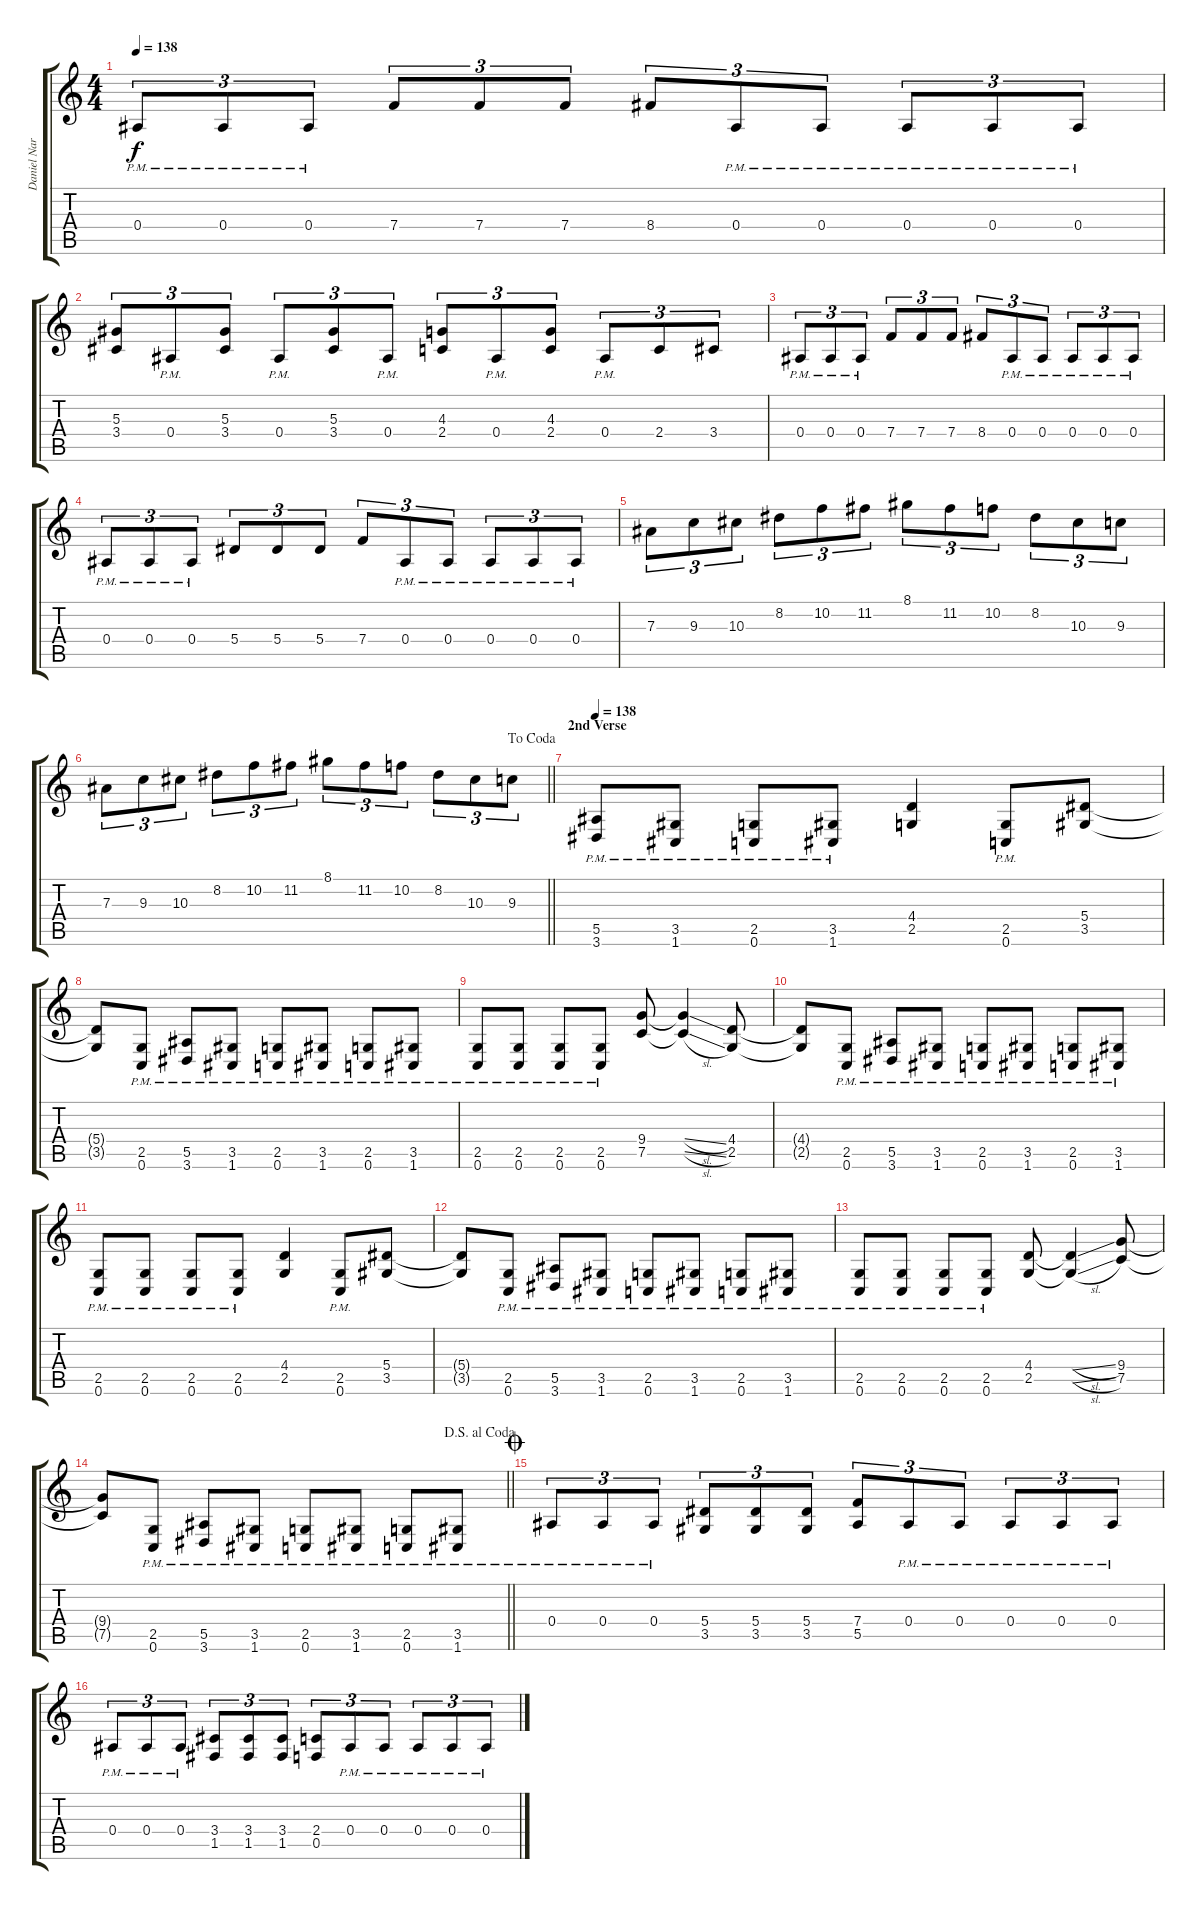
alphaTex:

\track ("Daniel Nargang" "Daniel Nar") {instrument overdrivenguitar}
\staff {score tabs}
\tuning (C4 G3 Eb3 Bb2 F2 C2) {hide}
\ts (4 4)
\tempo 138
\clef g2
\ks c
0.4{pm}.8{tu (3 2) dy f} 0.4{pm}.8{tu (3 2)} 0.4{pm}.8{tu (3 2)} 7.4.8{tu (3 2)} 7.4.8{tu (3 2)} 7.4.8{tu (3 2)} 8.4.8{tu (3 2)} 0.4{pm}.8{tu (3 2)} 0.4{pm}.8{tu (3 2)} 0.4{pm}.8{tu (3 2)} 0.4{pm}.8{tu (3 2)} 0.4{pm}.8{tu (3 2)} |
(5.3 3.4).8{tu (3 2)} 0.4{pm}.8{tu (3 2)} (5.3 3.4).8{tu (3 2)} 0.4{pm}.8{tu (3 2)} (5.3 3.4).8{tu (3 2)} 0.4{pm}.8{tu (3 2)} (4.3 2.4).8{tu (3 2)} 0.4{pm}.8{tu (3 2)} (4.3 2.4).8{tu (3 2)} 0.4{pm}.8{tu (3 2)} 2.4.8{tu (3 2)} 3.4.8{tu (3 2)} |
0.4{pm}.8{tu (3 2)} 0.4{pm}.8{tu (3 2)} 0.4{pm}.8{tu (3 2)} 7.4.8{tu (3 2)} 7.4.8{tu (3 2)} 7.4.8{tu (3 2)} 8.4.8{tu (3 2)} 0.4{pm}.8{tu (3 2)} 0.4{pm}.8{tu (3 2)} 0.4{pm}.8{tu (3 2)} 0.4{pm}.8{tu (3 2)} 0.4{pm}.8{tu (3 2)} |
0.4{pm}.8{tu (3 2)} 0.4{pm}.8{tu (3 2)} 0.4{pm}.8{tu (3 2)} 5.4.8{tu (3 2)} 5.4.8{tu (3 2)} 5.4.8{tu (3 2)} 7.4.8{tu (3 2)} 0.4{pm}.8{tu (3 2)} 0.4{pm}.8{tu (3 2)} 0.4{pm}.8{tu (3 2)} 0.4{pm}.8{tu (3 2)} 0.4{pm}.8{tu (3 2)} |
7.3.8{tu (3 2)} 9.3.8{tu (3 2)} 10.3.8{tu (3 2)} 8.2.8{tu (3 2)} 10.2.8{tu (3 2)} 11.2.8{tu (3 2)} 8.1.8{tu (3 2)} 11.2.8{tu (3 2)} 10.2.8{tu (3 2)} 8.2.8{tu (3 2)} 10.3.8{tu (3 2)} 9.3.8{tu (3 2)} |
\jump dacoda
\barLineRight lightlight
7.3.8{tu (3 2)} 9.3.8{tu (3 2)} 10.3.8{tu (3 2)} 8.2.8{tu (3 2)} 10.2.8{tu (3 2)} 11.2.8{tu (3 2)} 8.1.8{tu (3 2)} 11.2.8{tu (3 2)} 10.2.8{tu (3 2)} 8.2.8{tu (3 2)} 10.3.8{tu (3 2)} 9.3.8{tu (3 2)} |
\section ("" "2nd Verse")
\tempo 138
(5.5{pm} 3.6{pm}).8 (3.5{pm} 1.6{pm}).8 (2.5{pm} 0.6{pm}).8 (3.5{pm} 1.6{pm}).8 (4.4 2.5).4 (2.5{pm} 0.6{pm}).8 (5.4 3.5).8 |
(5.4{t} 3.5{t}).8 (2.5{pm} 0.6{pm}).8 (5.5{pm} 3.6{pm}).8 (3.5{pm} 1.6{pm}).8 (2.5{pm} 0.6{pm}).8 (3.5{pm} 1.6{pm}).8 (2.5{pm} 0.6{pm}).8 (3.5{pm} 1.6{pm}).8 |
(2.5{pm} 0.6{pm}).8 (2.5{pm} 0.6{pm}).8 (2.5{pm} 0.6{pm}).8 (2.5{pm} 0.6{pm}).8 (9.4 7.5).8 (9.4{sl t} 7.5{sl t}).4 (4.4 2.5).8 |
(4.4{t} 2.5{t}).8 (2.5{pm} 0.6{pm}).8 (5.5{pm} 3.6{pm}).8 (3.5{pm} 1.6{pm}).8 (2.5{pm} 0.6{pm}).8 (3.5{pm} 1.6{pm}).8 (2.5{pm} 0.6{pm}).8 (3.5{pm} 1.6{pm}).8 |
(2.5{pm} 0.6{pm}).8 (2.5{pm} 0.6{pm}).8 (2.5{pm} 0.6{pm}).8 (2.5{pm} 0.6{pm}).8 (4.4 2.5).4 (2.5{pm} 0.6{pm}).8 (5.4 3.5).8 |
(5.4{t} 3.5{t}).8 (2.5{pm} 0.6{pm}).8 (5.5{pm} 3.6{pm}).8 (3.5{pm} 1.6{pm}).8 (2.5{pm} 0.6{pm}).8 (3.5{pm} 1.6{pm}).8 (2.5{pm} 0.6{pm}).8 (3.5{pm} 1.6{pm}).8 |
(2.5{pm} 0.6{pm}).8 (2.5{pm} 0.6{pm}).8 (2.5{pm} 0.6{pm}).8 (2.5{pm} 0.6{pm}).8 (4.4 2.5).8 (4.4{sl t} 2.5{sl t}).4 (9.4 7.5).8 |
\jump dalsegnoalcoda
\barLineRight lightlight
(9.4{t} 7.5{t}).8 (2.5{pm} 0.6{pm}).8 (5.5{pm} 3.6{pm}).8 (3.5{pm} 1.6{pm}).8 (2.5{pm} 0.6{pm}).8 (3.5{pm} 1.6{pm}).8 (2.5{pm} 0.6{pm}).8 (3.5{pm} 1.6{pm}).8 |
\jump coda
0.4{pm}.8{tu (3 2)} 0.4{pm}.8{tu (3 2)} 0.4{pm}.8{tu (3 2)} (5.4 3.5).8{tu (3 2)} (5.4 3.5).8{tu (3 2)} (5.4 3.5).8{tu (3 2)} (7.4 5.5).8{tu (3 2)} 0.4{pm}.8{tu (3 2)} 0.4{pm}.8{tu (3 2)} 0.4{pm}.8{tu (3 2)} 0.4{pm}.8{tu (3 2)} 0.4{pm}.8{tu (3 2)} |
0.4{pm}.8{tu (3 2)} 0.4{pm}.8{tu (3 2)} 0.4{pm}.8{tu (3 2)} (3.4 1.5).8{tu (3 2)} (3.4 1.5).8{tu (3 2)} (3.4 1.5).8{tu (3 2)} (2.4 0.5).8{tu (3 2)} 0.4{pm}.8{tu (3 2)} 0.4{pm}.8{tu (3 2)} 0.4{pm}.8{tu (3 2)} 0.4{pm}.8{tu (3 2)} 0.4{pm}.8{tu (3 2)}
